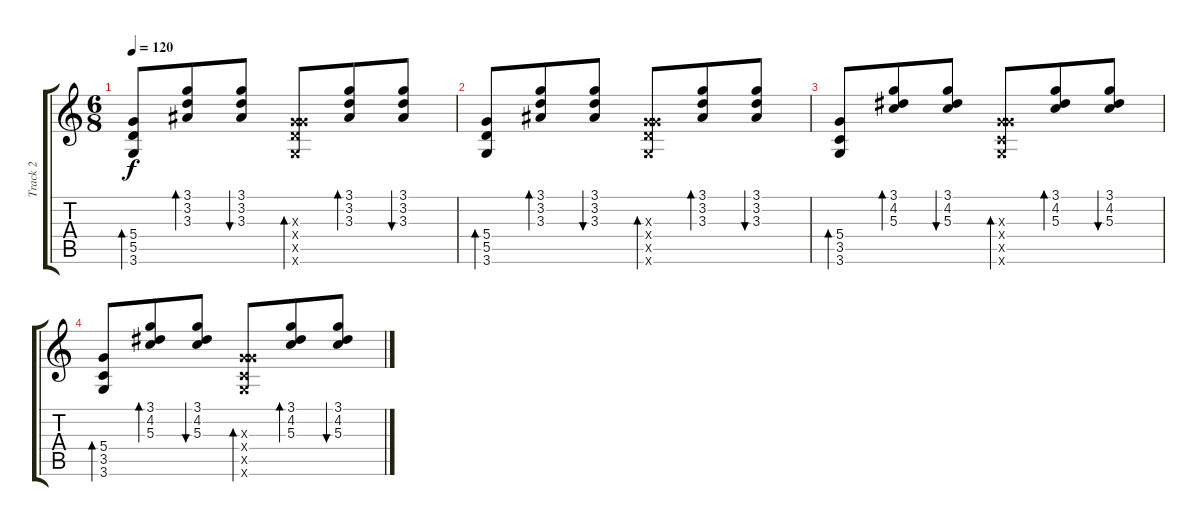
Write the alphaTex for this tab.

\track ("Track 2" "Track 2") {instrument acousticguitarsteel}
\staff {score tabs}
\tuning (E4 B3 G3 D3 A2 E2) {hide}
\ts (6 8)
\tempo 120
\clef g2
\ks c
(5.4 5.5 3.6).8{bd 60 dy f} (3.1 3.2 3.3).8{bd 60} (3.1 3.2 3.3).8{bu 60} (0.3{x} 5.4{x} 5.5{x} 3.6{x}).8{bd 60} (3.1 3.2 3.3).8{bd 60} (3.1 3.2 3.3).8{bu 60} |
(5.4 5.5 3.6).8{bd 60} (3.1 3.2 3.3).8{bd 60} (3.1 3.2 3.3).8{bu 60} (0.3{x} 5.4{x} 5.5{x} 3.6{x}).8{bd 60} (3.1 3.2 3.3).8{bd 60} (3.1 3.2 3.3).8{bu 60} |
(5.4 3.5 3.6).8{bd 60} (3.1 4.2 5.3).8{bd 60} (3.1 4.2 5.3).8{bu 60} (0.3{x} 5.4{x} 3.5{x} 3.6{x}).8{bd 60} (3.1 4.2 5.3).8{bd 60} (3.1 4.2 5.3).8{bu 60} |
(5.4 3.5 3.6).8{bd 60} (3.1 4.2 5.3).8{bd 60} (3.1 4.2 5.3).8{bu 60} (0.3{x} 5.4{x} 3.5{x} 3.6{x}).8{bd 60} (3.1 4.2 5.3).8{bd 60} (3.1 4.2 5.3).8{bu 60}
